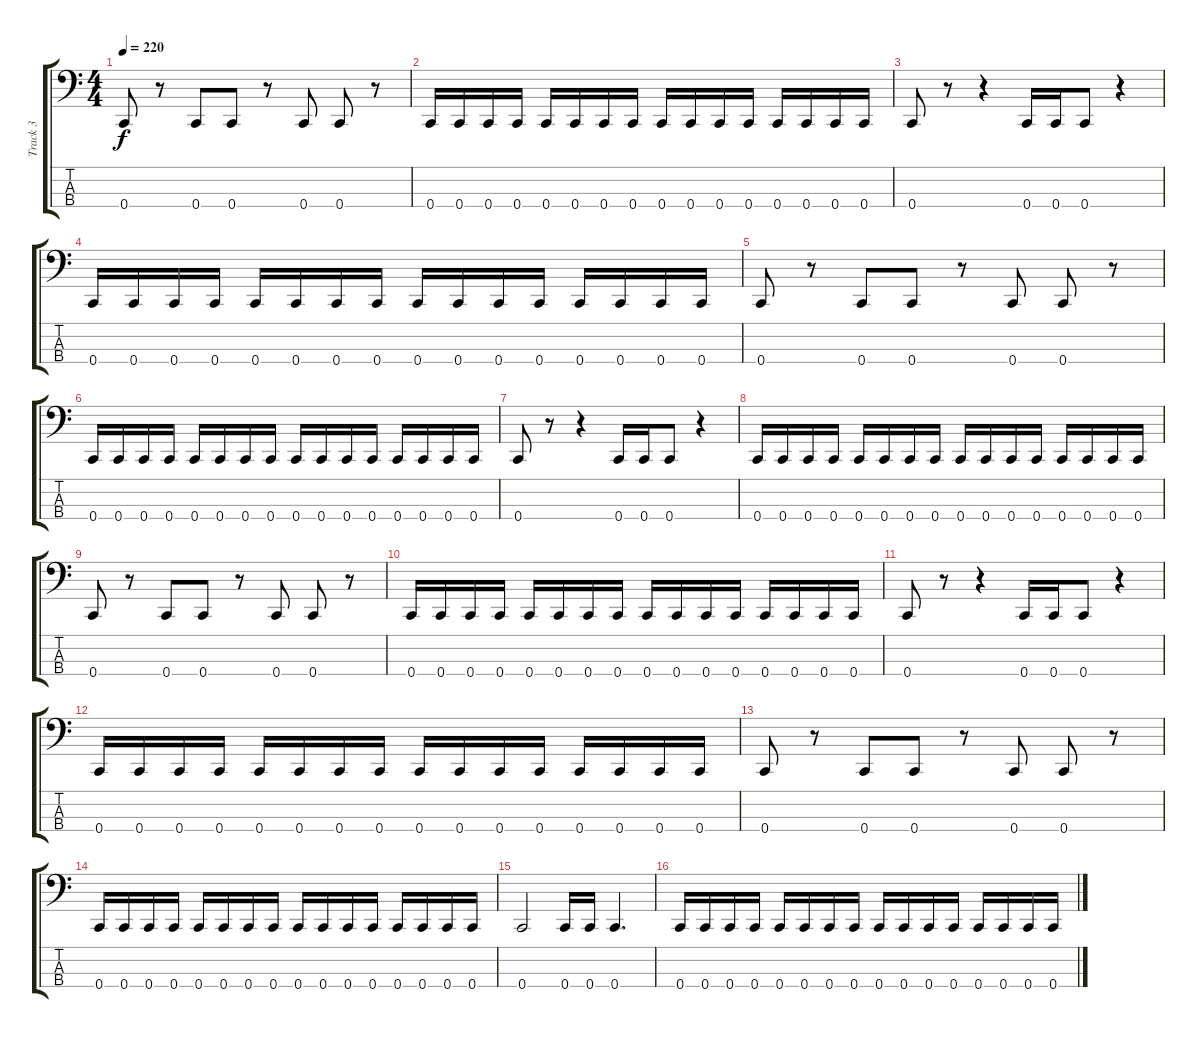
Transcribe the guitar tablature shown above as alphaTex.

\track ("Track 3" "Track 3") {instrument electricbassfinger}
\staff {score tabs}
\tuning (F2 C2 G1 C1) {hide}
\ts (4 4)
\tempo 220
\clef f4
\ks c
0.4.8{dy f} r.8 0.4.8 0.4.8 r.8 0.4.8 0.4.8 r.8 |
0.4.16 0.4.16 0.4.16 0.4.16 0.4.16 0.4.16 0.4.16 0.4.16 0.4.16 0.4.16 0.4.16 0.4.16 0.4.16 0.4.16 0.4.16 0.4.16 |
0.4.8 r.8 r.4 0.4.16 0.4.16 0.4.8 r.4 |
0.4.16 0.4.16 0.4.16 0.4.16 0.4.16 0.4.16 0.4.16 0.4.16 0.4.16 0.4.16 0.4.16 0.4.16 0.4.16 0.4.16 0.4.16 0.4.16 |
0.4.8 r.8 0.4.8 0.4.8 r.8 0.4.8 0.4.8 r.8 |
0.4.16 0.4.16 0.4.16 0.4.16 0.4.16 0.4.16 0.4.16 0.4.16 0.4.16 0.4.16 0.4.16 0.4.16 0.4.16 0.4.16 0.4.16 0.4.16 |
0.4.8 r.8 r.4 0.4.16 0.4.16 0.4.8 r.4 |
0.4.16 0.4.16 0.4.16 0.4.16 0.4.16 0.4.16 0.4.16 0.4.16 0.4.16 0.4.16 0.4.16 0.4.16 0.4.16 0.4.16 0.4.16 0.4.16 |
0.4.8 r.8 0.4.8 0.4.8 r.8 0.4.8 0.4.8 r.8 |
0.4.16 0.4.16 0.4.16 0.4.16 0.4.16 0.4.16 0.4.16 0.4.16 0.4.16 0.4.16 0.4.16 0.4.16 0.4.16 0.4.16 0.4.16 0.4.16 |
0.4.8 r.8 r.4 0.4.16 0.4.16 0.4.8 r.4 |
0.4.16 0.4.16 0.4.16 0.4.16 0.4.16 0.4.16 0.4.16 0.4.16 0.4.16 0.4.16 0.4.16 0.4.16 0.4.16 0.4.16 0.4.16 0.4.16 |
0.4.8 r.8 0.4.8 0.4.8 r.8 0.4.8 0.4.8 r.8 |
0.4.16 0.4.16 0.4.16 0.4.16 0.4.16 0.4.16 0.4.16 0.4.16 0.4.16 0.4.16 0.4.16 0.4.16 0.4.16 0.4.16 0.4.16 0.4.16 |
0.4.2 0.4.16 0.4.16 0.4.4{d} |
0.4.16 0.4.16 0.4.16 0.4.16 0.4.16 0.4.16 0.4.16 0.4.16 0.4.16 0.4.16 0.4.16 0.4.16 0.4.16 0.4.16 0.4.16 0.4.16
